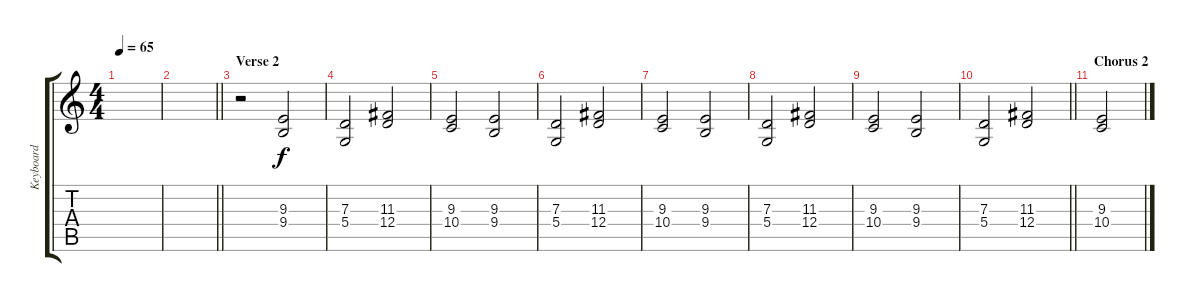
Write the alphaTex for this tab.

\track ("Keyboard" "Keyboard") {instrument drawbarorgan}
\staff {score tabs}
\tuning (E4 B3 G3 D3 A2 E2) {hide}
\ts (4 4)
\tempo 65
\clef g2
\ks c
|
\barLineRight lightlight
|
\section ("" "Verse 2")
r.2 (9.3 9.4).2 |
(7.3 5.4).2 (11.3 12.4).2 |
(9.3 10.4).2 (9.3 9.4).2 |
(7.3 5.4).2 (11.3 12.4).2 |
(9.3 10.4).2 (9.3 9.4).2 |
(7.3 5.4).2 (11.3 12.4).2 |
(9.3 10.4).2 (9.3 9.4).2 |
\barLineRight lightlight
(7.3 5.4).2 (11.3 12.4).2 |
\section ("" "Chorus 2")
(9.3 10.4).2
